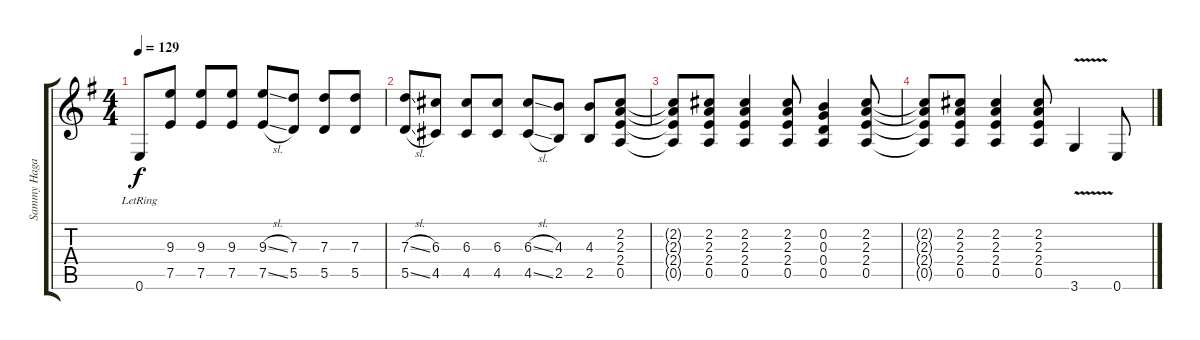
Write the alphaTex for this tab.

\track ("Sammy Hagar" "Sammy Haga") {instrument acousticguitarsteel}
\staff {score tabs}
\tuning (E4 B3 G3 D3 A2 E2) {hide}
\ts (4 4)
\tempo 129
\clef g2
\ks eminor
0.6{lr}.8{dy f} (9.3 7.5).8 (9.3 7.5).8 (9.3 7.5).8 (9.3{sl} 7.5{sl}).8 (7.3 5.5).8 (7.3 5.5).8 (7.3 5.5).8 |
(7.3{sl} 5.5{sl}).8 (6.3 4.5).8 (6.3 4.5).8 (6.3 4.5).8 (6.3{sl} 4.5{sl}).8 (4.3 2.5).8 (4.3 2.5).8 (2.2 2.3 2.4 0.5).8 |
(2.2{t} 2.3{t} 2.4{t} 0.5{t}).8 (2.2 2.3 2.4 0.5).8 (2.2 2.3 2.4 0.5).4 (2.2 2.3 2.4 0.5).8 (0.2 0.3 0.4 0.5).4 (2.2 2.3 2.4 0.5).8 |
(2.2{t} 2.3{t} 2.4{t} 0.5{t}).8 (2.2 2.3 2.4 0.5).8 (2.2 2.3 2.4 0.5).4 (2.2 2.3 2.4 0.5).8 3.6{v}.4 0.6.8
